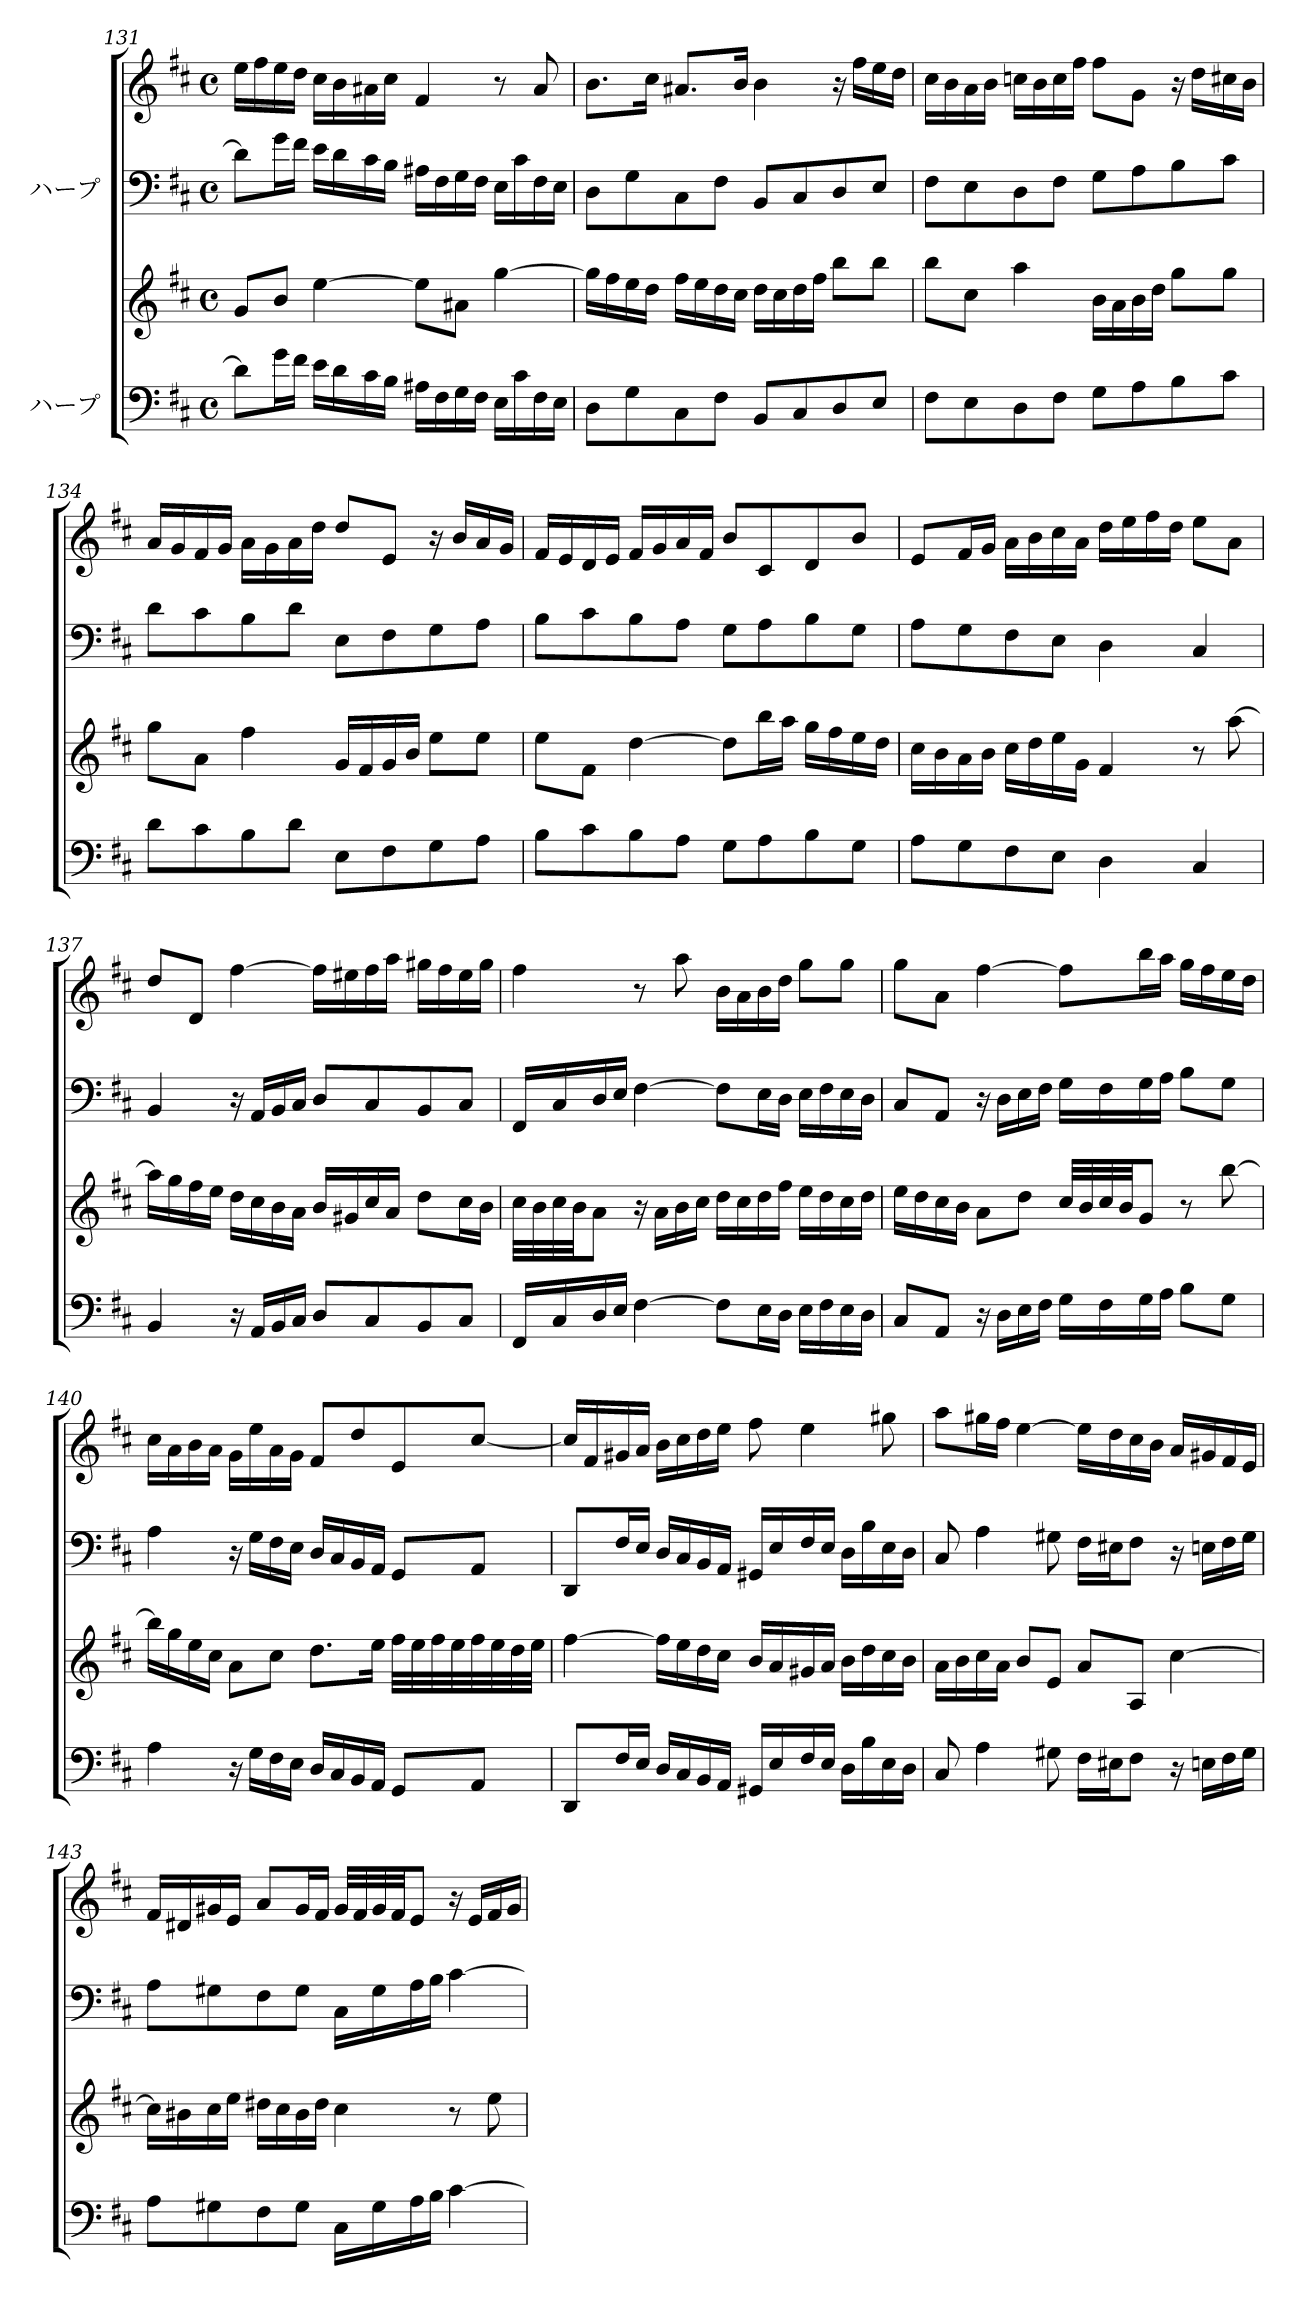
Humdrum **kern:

**kern	**kern	**kern	**kern
*part2	*part2	*part1	*part1
*staff4	*staff3	*staff2	*staff1
*I"ハープ	*	*I"ハープ	*
*clefF4	*clefG2	*clefF4	*clefG2
*k[f#c#]	*k[f#c#]	*k[f#c#]	*k[f#c#]
*M4/4	*M4/4	*M4/4	*M4/4
*met(c)	*met(c)	*met(c)	*met(c)
=131	=131	=131	=131
8d\L]	8g/L	8d\L]	16ee\LL
.	.	.	16ff#\
16g\L	8b/J	16g\L	16ee\
16f#\JJ	.	16f#\JJ	16dd\JJ
16e\LL	[4ee\	16e\LL	16cc#\LL
16d\	.	16d\	16b\
16c#\	.	16c#\	16a#X\
16B\JJ	.	16B\JJ	16cc#\JJ
16A#X\LL	8ee\L]	16A#X\LL	4f#/
16F#\	.	16F#\	.
16G\	8a#X\J	16G\	.
16F#\JJ	.	16F#\JJ	.
16E\LL	[4gg\	16E\LL	8r
16c#\	.	16c#\	.
16F#\	.	16F#\	8a#/
16E\JJ	.	16E\JJ	.
!!LO:LB:g=z
=132	=132	=132	=132
8D\L	16gg\LL]	8D\L	8.b\L
.	16ff#\	.	.
8G\	16ee\	8G\	.
.	16dd\JJ	.	16cc#\Jk
8C#\	16ff#\LL	8C#\	8.a#X/L
.	16ee\	.	.
8F#\J	16dd\	8F#\J	.
.	16cc#\JJ	.	16b/Jk
8BB/L	16dd\LL	8BB/L	4b\
.	16cc#\	.	.
8C#/	16dd\	8C#/	.
.	16ff#\JJ	.	.
8D/	8bb\L	8D/	16r
.	.	.	16ff#\LL
8E/J	8bb\J	8E/J	16ee\
.	.	.	16dd\JJ
=133	=133	=133	=133
8F#\L	8bb\L	8F#\L	16cc#\LL
.	.	.	16b\
8E\	8cc#\J	8E\	16a\
.	.	.	16b\JJ
8D\	4aa\	8D\	16ccn\LL
.	.	.	16b\
8F#\J	.	8F#\J	16cc\
.	.	.	16ff#\JJ
8G\L	16b\LL	8G\L	8ff#\L
.	16a\	.	.
8A\	16b\	8A\	8g\J
.	16dd\JJ	.	.
8B\	8gg\L	8B\	16r
.	.	.	16dd\LL
8c#\J	8gg\J	8c#\J	16cc#X\
.	.	.	16b\JJ
!!LO:PB:g=z
=134	=134	=134	=134
8d\L	8gg\L	8d\L	16a/LL
.	.	.	16g/
8c#\	8a\J	8c#\	16f#/
.	.	.	16g/JJ
8B\	4ff#\	8B\	16a\LL
.	.	.	16g\
8d\J	.	8d\J	16a\
.	.	.	16dd\JJ
8E\L	16g/LL	8E\L	8dd/L
.	16f#/	.	.
8F#\	16g/	8F#\	8e/J
.	16b/JJ	.	.
8G\	8ee\L	8G\	16r
.	.	.	16b/LL
8A\J	8ee\J	8A\J	16a/
.	.	.	16g/JJ
=135	=135	=135	=135
8B\L	8ee\L	8B\L	16f#/LL
.	.	.	16e/
8c#\	8f#\J	8c#\	16d/
.	.	.	16e/JJ
8B\	[4dd\	8B\	16f#/LL
.	.	.	16g/
8A\J	.	8A\J	16a/
.	.	.	16f#/JJ
8G\L	8dd\L]	8G\L	8b/L
8A\	16bb\L	8A\	8c#/
.	16aa\JJ	.	.
8B\	16gg\LL	8B\	8d/
.	16ff#\	.	.
8G\J	16ee\	8G\J	8b/J
.	16dd\JJ	.	.
=136	=136	=136	=136
8A\L	16cc#\LL	8A\L	8e/L
.	16b\	.	.
8G\	16a\	8G\	16f#/L
.	16b\JJ	.	16g/JJ
8F#\	16cc#\LL	8F#\	16a\LL
.	16dd\	.	16b\
8E\J	16ee\	8E\J	16cc#\
.	16g\JJ	.	16a\JJ
4D\	4f#/	4D\	16dd\LL
.	.	.	16ee\
.	.	.	16ff#\
.	.	.	16dd\JJ
4C#/	8r	4C#/	8ee\L
.	[8aa\	.	8a\J
!!LO:LB:g=z
=137	=137	=137	=137
4BB/	16aa\LL]	4BB/	8dd/L
.	16gg\	.	.
.	16ff#\	.	8d/J
.	16ee\JJ	.	.
16r	16dd\LL	16r	[4ff#\
16AA/LL	16cc#\	16AA/LL	.
16BB/	16b\	16BB/	.
16C#/JJ	16a\JJ	16C#/JJ	.
8D/L	16b/LL	8D/L	16ff#\LL]
.	16g#X/	.	16ee#X\
8C#/	16cc#/	8C#/	16ff#\
.	16a/JJ	.	16aa\JJ
8BB/	8dd\L	8BB/	16gg#X\LL
.	.	.	16ff#\
8C#/J	16cc#\L	8C#/J	16ee#\
.	16b\JJ	.	16gg#\JJ
=138	=138	=138	=138
16FF#/LL	32cc#\LLL	16FF#/LL	4ff#\
.	32b\	.	.
16C#/	32cc#\	16C#/	.
.	32b\JJ	.	.
16D/	8a\J	16D/	.
16E/JJ	.	16E/JJ	.
[4F#\	16r	[4F#\	8r
.	16a\LL	.	.
.	16b\	.	8aa\
.	16cc#\JJ	.	.
8F#\L]	16dd\LL	8F#\L]	16b\LL
.	16cc#\	.	16a\
16E\L	16dd\	16E\L	16b\
16D\JJ	16ff#\JJ	16D\JJ	16dd\JJ
16E\LL	16ee\LL	16E\LL	8gg\L
16F#\	16dd\	16F#\	.
16E\	16cc#\	16E\	8gg\J
16D\JJ	16dd\JJ	16D\JJ	.
!!LO:LB:g=z
=139	=139	=139	=139
8C#/L	16ee\LL	8C#/L	8gg\L
.	16dd\	.	.
8AA/J	16cc#\	8AA/J	8a\J
.	16b\JJ	.	.
16r	8a\L	16r	[4ff#\
16D\LL	.	16D\LL	.
16E\	8dd\J	16E\	.
16F#\JJ	.	16F#\JJ	.
16G\LL	32cc#/LLL	16G\LL	8ff#\L]
.	32b/	.	.
16F#\	32cc#/	16F#\	.
.	32b/JJ	.	.
16G\	8g/J	16G\	16bb\L
16A\JJ	.	16A\JJ	16aa\JJ
8B\L	8r	8B\L	16gg\LL
.	.	.	16ff#\
8G\J	[8bb\	8G\J	16ee\
.	.	.	16dd\JJ
=140	=140	=140	=140
4A\	16bb\LL]	4A\	16cc#\LL
.	16gg\	.	16a\
.	16ee\	.	16b\
.	16cc#\JJ	.	16a\JJ
16r	8a\L	16r	16g\LL
16G\LL	.	16G\LL	16ee\
16F#\	8cc#\J	16F#\	16a\
16E\JJ	.	16E\JJ	16g\JJ
16D/LL	8.dd\L	16D/LL	8f#/L
16C#/	.	16C#/	.
16BB/	.	16BB/	8dd/
16AA/JJ	16ee\Jk	16AA/JJ	.
8GG/L	32ff#\LLL	8GG/L	8e/
.	32ee\	.	.
.	32ff#\	.	.
.	32ee\	.	.
8AA/J	32ff#\	8AA/J	[8cc#/J
.	32ee\	.	.
.	32dd\	.	.
.	32ee\JJJ	.	.
!!LO:PB:g=z
=141	=141	=141	=141
8DD/L	[4ff#\	8DD/L	16cc#/LL]
.	.	.	16f#/
16F#/L	.	16F#/L	16g#X/
16E/JJ	.	16E/JJ	16a/JJ
16D/LL	16ff#\LL]	16D/LL	16b\LL
16C#/	16ee\	16C#/	16cc#\
16BB/	16dd\	16BB/	16dd\
16AA/JJ	16cc#\JJ	16AA/JJ	16ee\JJ
16GG#X/LL	16b/LL	16GG#X/LL	8ff#\
16E/	16a/	16E/	.
16F#/	16g#X/	16F#/	4ee\
16E/JJ	16a/JJ	16E/JJ	.
16D\LL	16b\LL	16D\LL	.
16B\	16dd\	16B\	.
16E\	16cc#\	16E\	8gg#X\
16D\JJ	16b\JJ	16D\JJ	.
=142	=142	=142	=142
8C#/	16a\LL	8C#/	8aa\L
.	16b\	.	.
4A\	16cc#\	4A\	16gg#X\L
.	16a\JJ	.	16ff#\JJ
.	8b/L	.	[4ee\
8G#X\	8e/J	8G#X\	.
16F#\LL	8a/L	16F#\LL	16ee\LL]
16E#X\J	.	16E#X\J	16dd\
8F#\J	8A/J	8F#\J	16cc#\
.	.	.	16b\JJ
16r	[4cc#\	16r	16a/LL
16En\LL	.	16En\LL	16g#X/
16F#\	.	16F#\	16f#/
16G#\JJ	.	16G#\JJ	16e/JJ
!!LO:LB:g=z
=143	=143	=143	=143
8A\L	16cc#\LL]	8A\L	16f#/LL
.	16b#X\	.	16d#X/
8G#X\	16cc#\	8G#X\	16g#X/
.	16ee\JJ	.	16e/JJ
8F#\	16dd#X\LL	8F#\	8a/L
.	16cc#\	.	.
8G#\J	16b#\	8G#\J	16g#/L
.	16dd#\JJ	.	16f#/JJ
16C#\LL	4cc#\	16C#\LL	32g#/LLL
.	.	.	32f#/
16G#\	.	16G#\	32g#/
.	.	.	32f#/JJ
16A\	.	16A\	8e/J
16B\JJ	.	16B\JJ	.
[4c#\	8r	[4c#\	16r
.	.	.	16e/LL
.	8ee\	.	16f#/
.	.	.	16g#/JJ
=	=	=	=
*-	*-	*-	*-
